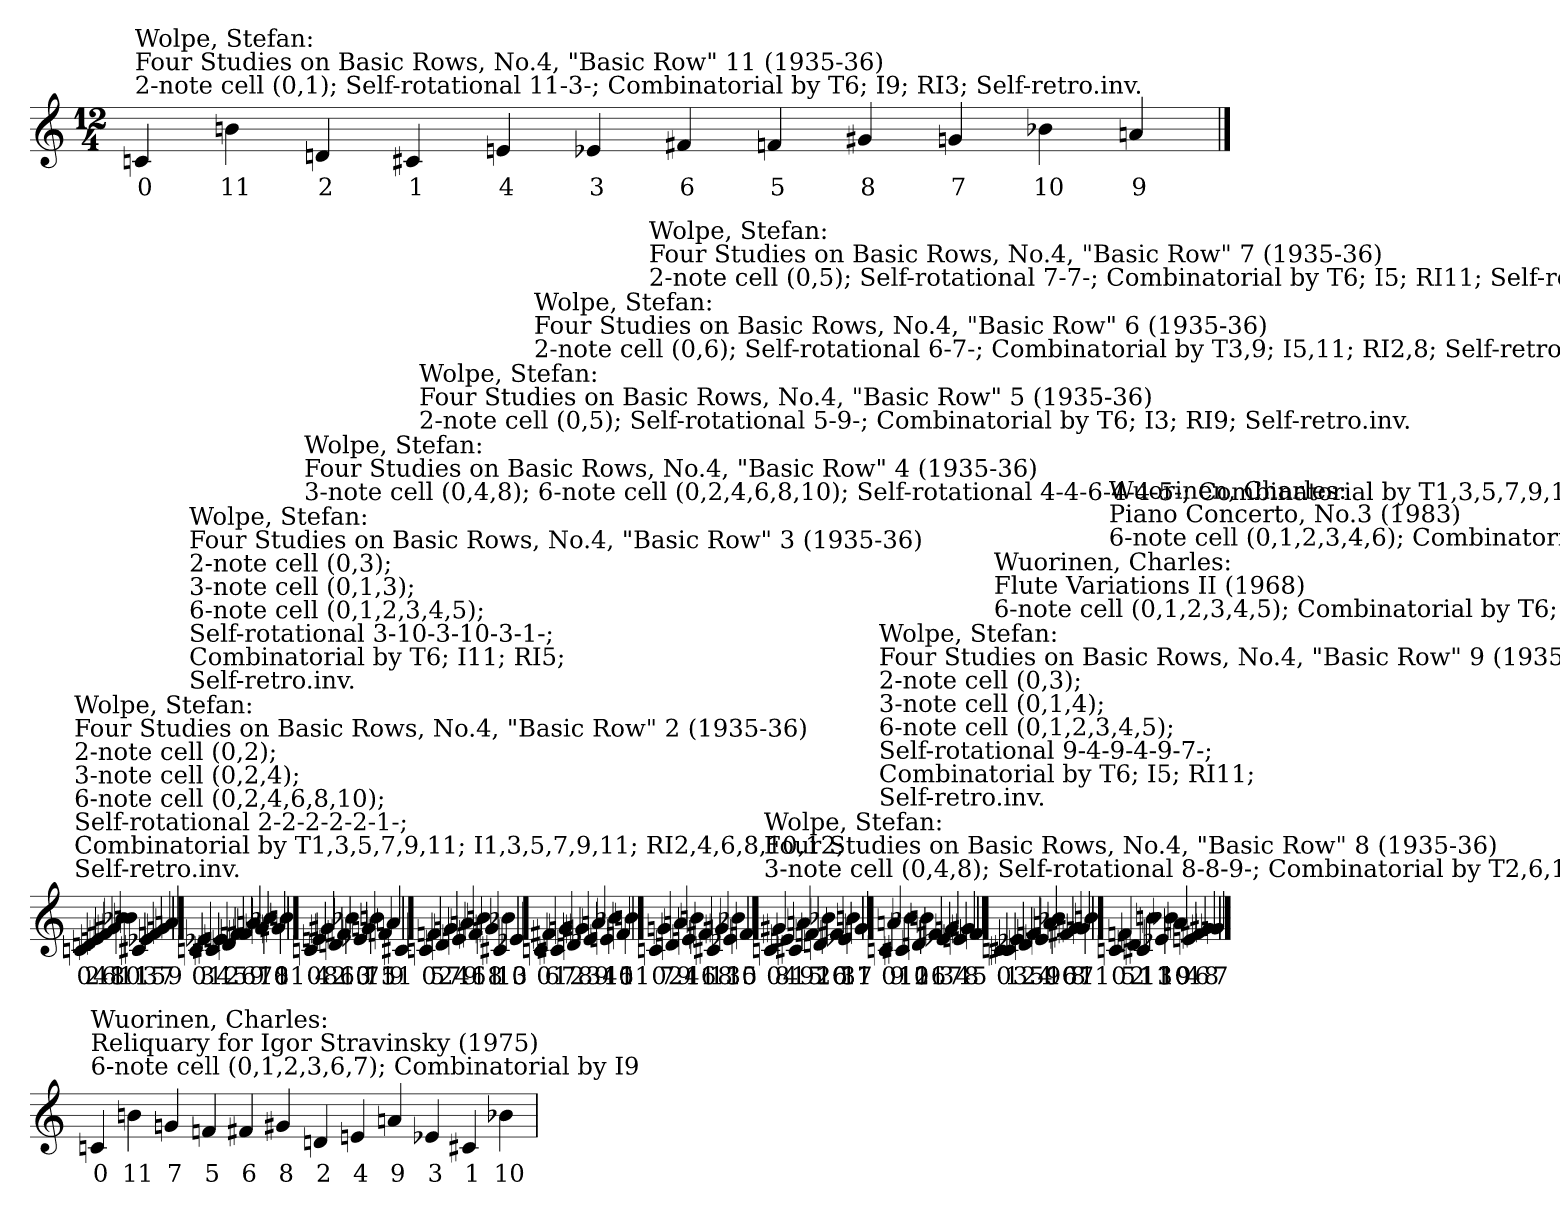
**kern	**text
*part1	*part1
*staff1	*staff1
!!LO:LB:g=z
*M12/4	*
==1549	==1549
!LO:TX:t=Wolpe, Stefan&colon; \nFour Studies on Basic Rows, No.4, "Basic Row" 11 (1935-36)\n2-note cell (0,1); Self-rotational 11-3-; Combinatorial by T6; I9; RI3; Self-retro.inv.	!
4cn	0
4bn	11
4dn	2
4c#X	1
4en	4
4e-X	3
4f#X	6
4fn	5
4g#X	8
4gn	7
4b-X	10
4an	9
!!LO:LB:g=z
==1550	==1550
!LO:TX:t=Wolpe, Stefan&colon; \nFour Studies on Basic Rows, No.4, "Basic Row" 2 (1935-36)\n2-note cell (0,2); \n3-note cell (0,2,4); \n6-note cell (0,2,4,6,8,10); \nSelf-rotational 2-2-2-2-2-1-; \nCombinatorial by T1,3,5,7,9,11; I1,3,5,7,9,11; RI2,4,6,8,10,12; \nSelf-retro.inv.	!
4cn	0
4dn	2
4en	4
4f#X	6
4g#X	8
4b-X	10
4bn	11
4c#X	1
4e-X	3
4fn	5
4gn	7
4an	9
!!LO:LB:g=z
==1551	==1551
!LO:TX:t=Wolpe, Stefan&colon; \nFour Studies on Basic Rows, No.4, "Basic Row" 3 (1935-36)\n2-note cell (0,3); \n3-note cell (0,1,3); \n6-note cell (0,1,2,3,4,5); \nSelf-rotational 3-10-3-10-3-1-; \nCombinatorial by T6; I11; RI5; \nSelf-retro.inv.	!
4cn	0
4e-X	3
4c#X	1
4en	4
4dn	2
4fn	5
4f#X	6
4an	9
4gn	7
4b-X	10
4g#X	8
4bn	11
!!LO:LB:g=z
==1552	==1552
!LO:TX:t=Wolpe, Stefan&colon; \nFour Studies on Basic Rows, No.4, "Basic Row" 4 (1935-36)\n3-note cell (0,4,8); 6-note cell (0,2,4,6,8,10); Self-rotational 4-4-6-4-4-5-; Combinatorial by T1,3,5,7,9,11; I1,3,5,7,9,11; RI2,4,6,8,10,12; Self-retro.inv.	!
4cn	0
4en	4
4g#X	8
4dn	2
4f#X	6
4b-X	10
4e-X	3
4gn	7
4bn	11
4fn	5
4an	9
4c#X	1
!!LO:LB:g=z
==1553	==1553
!LO:TX:t=Wolpe, Stefan&colon; \nFour Studies on Basic Rows, No.4, "Basic Row" 5 (1935-36)\n2-note cell (0,5); Self-rotational 5-9-; Combinatorial by T6; I3; RI9; Self-retro.inv.	!
4cn	0
4fn	5
4dn	2
4gn	7
4en	4
4an	9
4f#X	6
4bn	11
4g#X	8
4c#X	1
4b-X	10
4e-X	3
!!LO:LB:g=z
==1554	==1554
!LO:TX:t=Wolpe, Stefan&colon; \nFour Studies on Basic Rows, No.4, "Basic Row" 6 (1935-36)\n2-note cell (0,6); Self-rotational 6-7-; Combinatorial by T3,9; I5,11; RI2,8; Self-retro.inv.	!
4cn	0
4f#X	6
4c#X	1
4gn	7
4dn	2
4g#X	8
4e-X	3
4an	9
4en	4
4b-X	10
4fn	5
4bn	11
!!LO:LB:g=z
==1555	==1555
!LO:TX:t=Wolpe, Stefan&colon; \nFour Studies on Basic Rows, No.4, "Basic Row" 7 (1935-36)\n2-note cell (0,5); Self-rotational 7-7-; Combinatorial by T6; I5; RI11; Self-retro.inv.	!
4cn	0
4gn	7
4dn	2
4an	9
4en	4
4bn	11
4f#X	6
4c#X	1
4g#X	8
4e-X	3
4b-X	10
4fn	5
!!LO:LB:g=z
==1556	==1556
!LO:TX:t=Wolpe, Stefan&colon; \nFour Studies on Basic Rows, No.4, "Basic Row" 8 (1935-36)\n3-note cell (0,4,8); Self-rotational 8-8-9-; Combinatorial by T2,6,10; I3,7,11; RI1,5,9; Self-retro.inv.	!
4cn	0
4g#X	8
4en	4
4c#X	1
4an	9
4fn	5
4dn	2
4b-X	10
4f#X	6
4e-X	3
4bn	11
4gn	7
!!LO:LB:g=z
==1557	==1557
!LO:TX:t=Wolpe, Stefan&colon; \nFour Studies on Basic Rows, No.4, "Basic Row" 9 (1935-36)\n2-note cell (0,3); \n3-note cell (0,1,4); \n6-note cell (0,1,2,3,4,5); \nSelf-rotational 9-4-9-4-9-7-; \nCombinatorial by T6; I5; RI11; \nSelf-retro.inv.	!
4cn	0
4an	9
4c#X	1
4b-X	10
4dn	2
4bn	11
4f#X	6
4e-X	3
4gn	7
4en	4
4g#X	8
4fn	5
!!LO:LB:g=z
==1558	==1558
!LO:TX:t=Wuorinen, Charles&colon; \nFlute Variations II (1968)\n6-note cell (0,1,2,3,4,5); Combinatorial by T6; I11; RI5	!
4cn	0
4c#X	1
4e-X	3
4dn	2
4fn	5
4en	4
4an	9
4b-X	10
4f#X	6
4g#X	8
4gn	7
4bn	11
!!LO:LB:g=z
==1559	==1559
!LO:TX:t=Wuorinen, Charles&colon; \nPiano Concerto, No.3 (1983)\n6-note cell (0,1,2,3,4,6); Combinatorial by I9	!
4cn	0
4fn	5
4dn	2
4c#X	1
4bn	11
4e-X	3
4b-X	10
4an	9
4en	4
4f#X	6
4g#X	8
4gn	7
!!LO:LB:g=z
==1560	==1560
!LO:TX:t=Wuorinen, Charles&colon; \nReliquary for Igor Stravinsky (1975)\n6-note cell (0,1,2,3,6,7); Combinatorial by I9	!
4cn	0
4bn	11
4gn	7
4fn	5
4f#X	6
4g#X	8
4dn	2
4en	4
4an	9
4e-X	3
4c#X	1
4b-X	10
=	=
*-	*-
